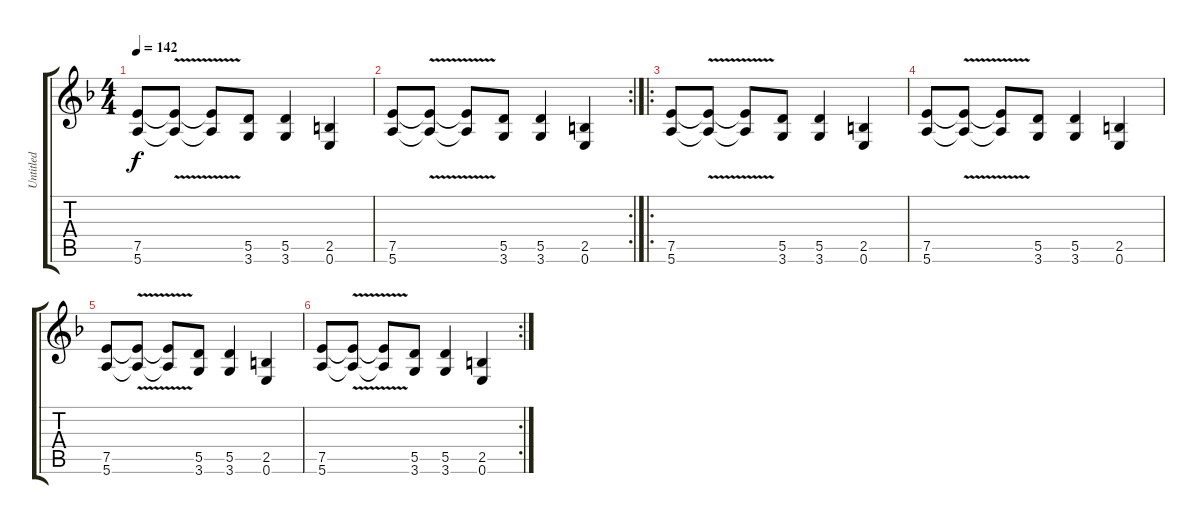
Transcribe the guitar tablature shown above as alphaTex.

\track ("Untitled" "Untitled") {instrument overdrivenguitar}
\staff {score tabs}
\tuning (E4 B3 G3 D3 A2 E2) {hide}
\ts (4 4)
\tempo 142
\clef g2
\ks f
(7.5 5.6).8{dy f} (7.5{v t} 5.6{v t}).8 (7.5{v t} 5.6{v t}).8 (5.5 3.6).8 (5.5 3.6).4 (2.5 0.6).4 |
\rc 2
(7.5 5.6).8 (7.5{v t} 5.6{v t}).8 (7.5{v t} 5.6{v t}).8 (5.5 3.6).8 (5.5 3.6).4 (2.5 0.6).4 |
\ro
(7.5 5.6).8 (7.5{v t} 5.6{v t}).8 (7.5{v t} 5.6{v t}).8 (5.5 3.6).8 (5.5 3.6).4 (2.5 0.6).4 |
(7.5 5.6).8 (7.5{v t} 5.6{v t}).8 (7.5{v t} 5.6{v t}).8 (5.5 3.6).8 (5.5 3.6).4 (2.5 0.6).4 |
(7.5 5.6).8 (7.5{v t} 5.6{v t}).8 (7.5{v t} 5.6{v t}).8 (5.5 3.6).8 (5.5 3.6).4 (2.5 0.6).4 |
\rc 2
(7.5 5.6).8 (7.5{v t} 5.6{v t}).8 (7.5{v t} 5.6{v t}).8 (5.5 3.6).8 (5.5 3.6).4 (2.5 0.6).4
